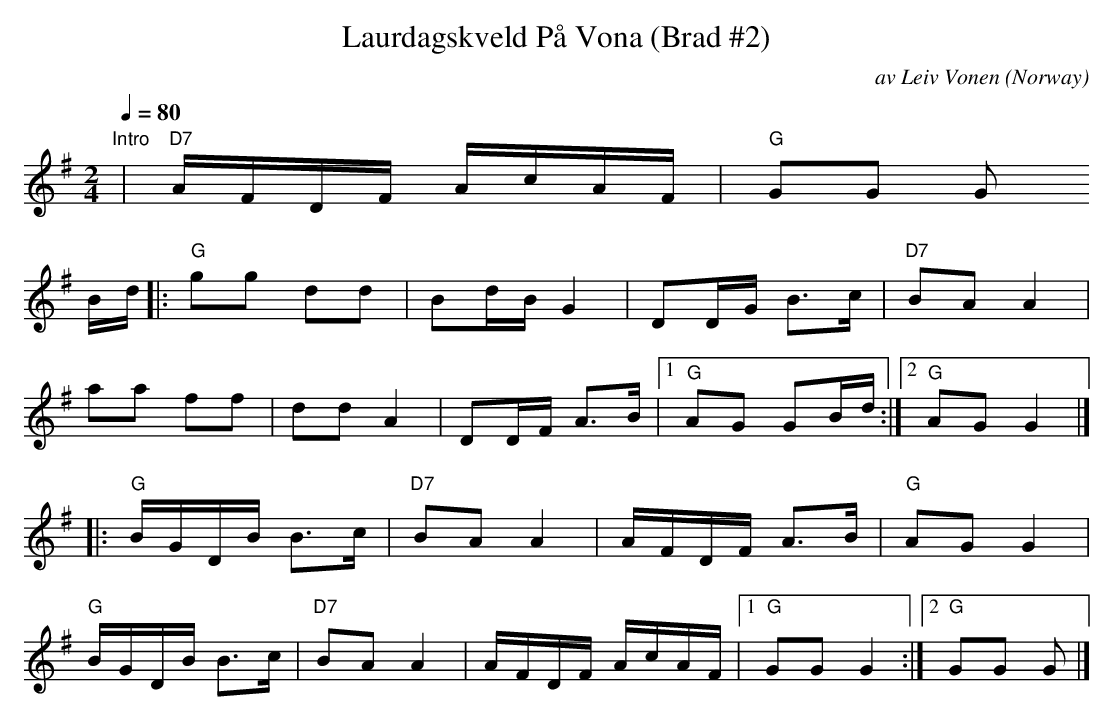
X:1
T: Laurdagskveld P\aa Vona (Brad #2)
C: av Leiv Vonen
O: Norway
M: 2/4
L: 1/8
Q:1/4=80
K: G
"Intro"|\
"D7"A/F/D/F/ A/c/A/F/ | "G"GG G
B/d/ |: "G"gg dd | Bd/B/ G2 | DD/G/ B>c | "D7"BA A2 |
aa ff | dd A2 | DD/F/ A>B |[1 "G"AG GB/d/ :|[2 "G"AG G2 |]
|:"G"B/G/D/B/ B>c | "D7"BA A2 | A/F/D/F/ A>B | "G"AG G2 |
"G"B/G/D/B/ B>c | "D7"BA A2 | A/F/D/F/ A/c/A/F/ |[1 "G"GG G2 :|[2 "G"GG G |]
